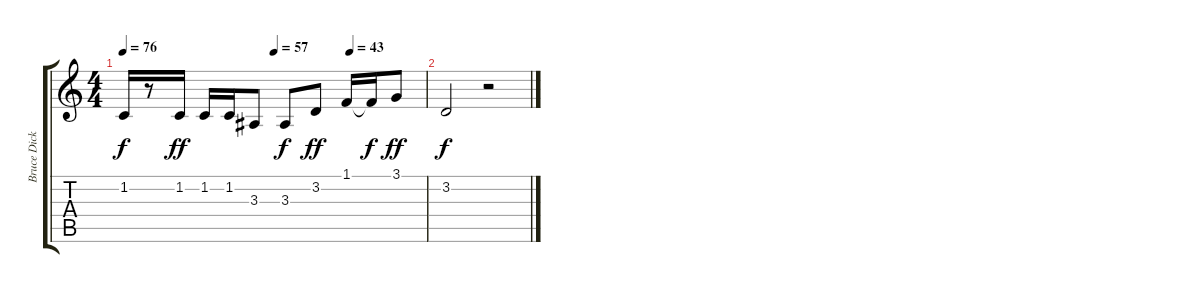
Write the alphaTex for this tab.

\track ("Bruce Dickinson" "Bruce Dick") {instrument violin}
\staff {score tabs}
\tuning (E4 B3 G3 D3 A2 E2) {hide}
\ts (4 4)
\tempo 76
\tempo (57 0.5)
\tempo (43 0.75)
\clef g2
\ks c
1.2{t}.16{dy f} r.8 1.2.16{dy ff} 1.2.16 1.2.16 3.3.8 3.3.8{dy f} 3.2.8{dy ff} 1.1.16 1.1{t}.16{dy f} 3.1.8{dy ff} |
3.2.2{dy f} r.2
